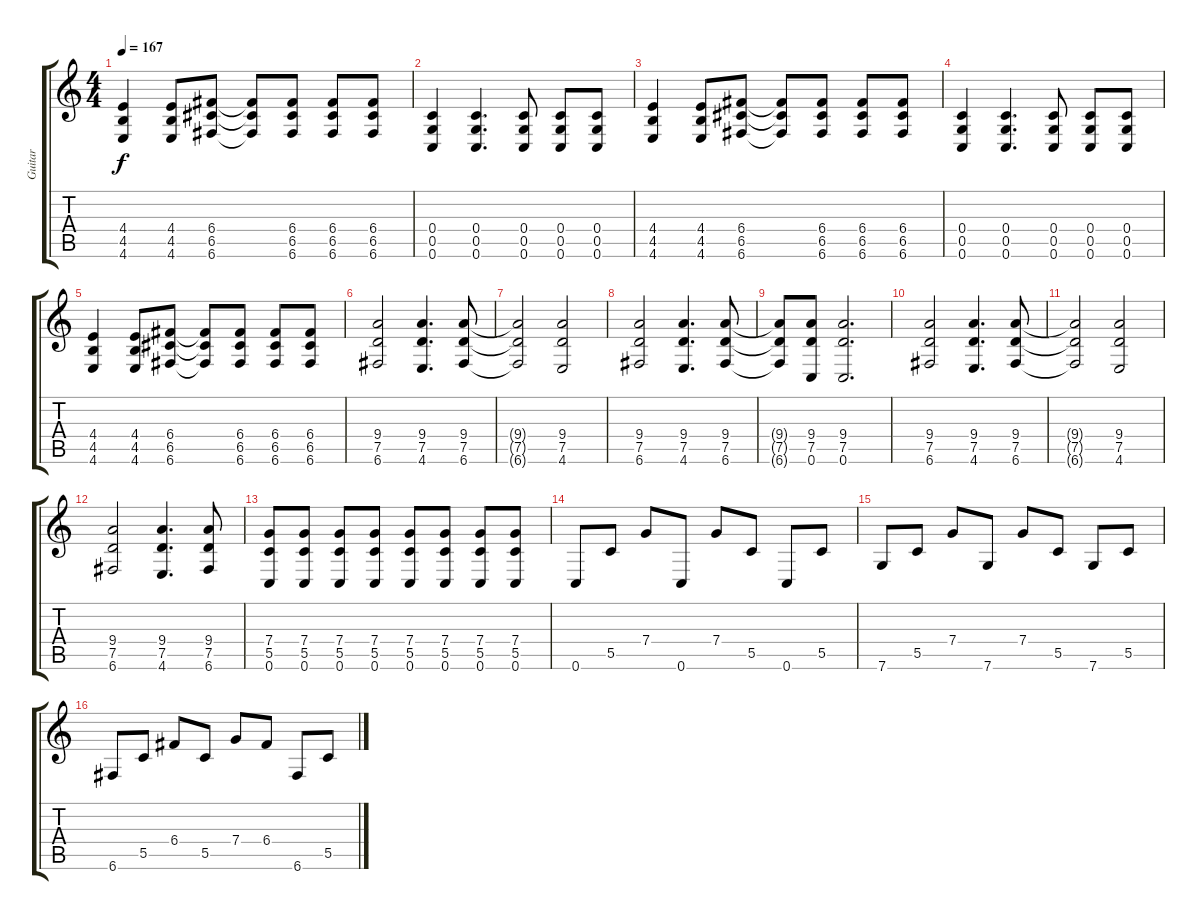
\track ("Guitar" "Guitar") {instrument distortionguitar}
\staff {score tabs}
\tuning (D4 A3 F3 C3 G2 C2) {hide}
\ts (4 4)
\tempo 167
\clef g2
\ks c
(4.4 4.5 4.6).4{dy f} (4.4 4.5 4.6).8 (6.4 6.5 6.6).8 (6.4{t} 6.5{t} 6.6{t}).8 (6.4 6.5 6.6).8 (6.4 6.5 6.6).8 (6.4 6.5 6.6).8 |
(0.4 0.5 0.6).4 (0.4 0.5 0.6).4{d} (0.4 0.5 0.6).8 (0.4 0.5 0.6).8 (0.4 0.5 0.6).8 |
(4.4 4.5 4.6).4 (4.4 4.5 4.6).8 (6.4 6.5 6.6).8 (6.4{t} 6.5{t} 6.6{t}).8 (6.4 6.5 6.6).8 (6.4 6.5 6.6).8 (6.4 6.5 6.6).8 |
(0.4 0.5 0.6).4 (0.4 0.5 0.6).4{d} (0.4 0.5 0.6).8 (0.4 0.5 0.6).8 (0.4 0.5 0.6).8 |
(4.4 4.5 4.6).4 (4.4 4.5 4.6).8 (6.4 6.5 6.6).8 (6.4{t} 6.5{t} 6.6{t}).8 (6.4 6.5 6.6).8 (6.4 6.5 6.6).8 (6.4 6.5 6.6).8 |
(9.4 7.5 6.6).2 (9.4 7.5 4.6).4{d} (9.4 7.5 6.6).8 |
(9.4{t} 7.5{t} 6.6{t}).2 (9.4 7.5 4.6).2 |
(9.4 7.5 6.6).2 (9.4 7.5 4.6).4{d} (9.4 7.5 6.6).8 |
(9.4{t} 7.5{t} 6.6{t}).8 (9.4 7.5 0.6).8 (9.4 7.5 0.6).2{d} |
(9.4 7.5 6.6).2 (9.4 7.5 4.6).4{d} (9.4 7.5 6.6).8 |
(9.4{t} 7.5{t} 6.6{t}).2 (9.4 7.5 4.6).2 |
(9.4 7.5 6.6).2 (9.4 7.5 4.6).4{d} (9.4 7.5 6.6).8 |
(7.4 5.5 0.6).8 (7.4 5.5 0.6).8 (7.4 5.5 0.6).8 (7.4 5.5 0.6).8 (7.4 5.5 0.6).8 (7.4 5.5 0.6).8 (7.4 5.5 0.6).8 (7.4 5.5 0.6).8 |
0.6.8 5.5.8 7.4.8 0.6.8 7.4.8 5.5.8 0.6.8 5.5.8 |
7.6.8 5.5.8 7.4.8 7.6.8 7.4.8 5.5.8 7.6.8 5.5.8 |
6.6.8 5.5.8 6.4.8 5.5.8 7.4.8 6.4.8 6.6.8 5.5.8
